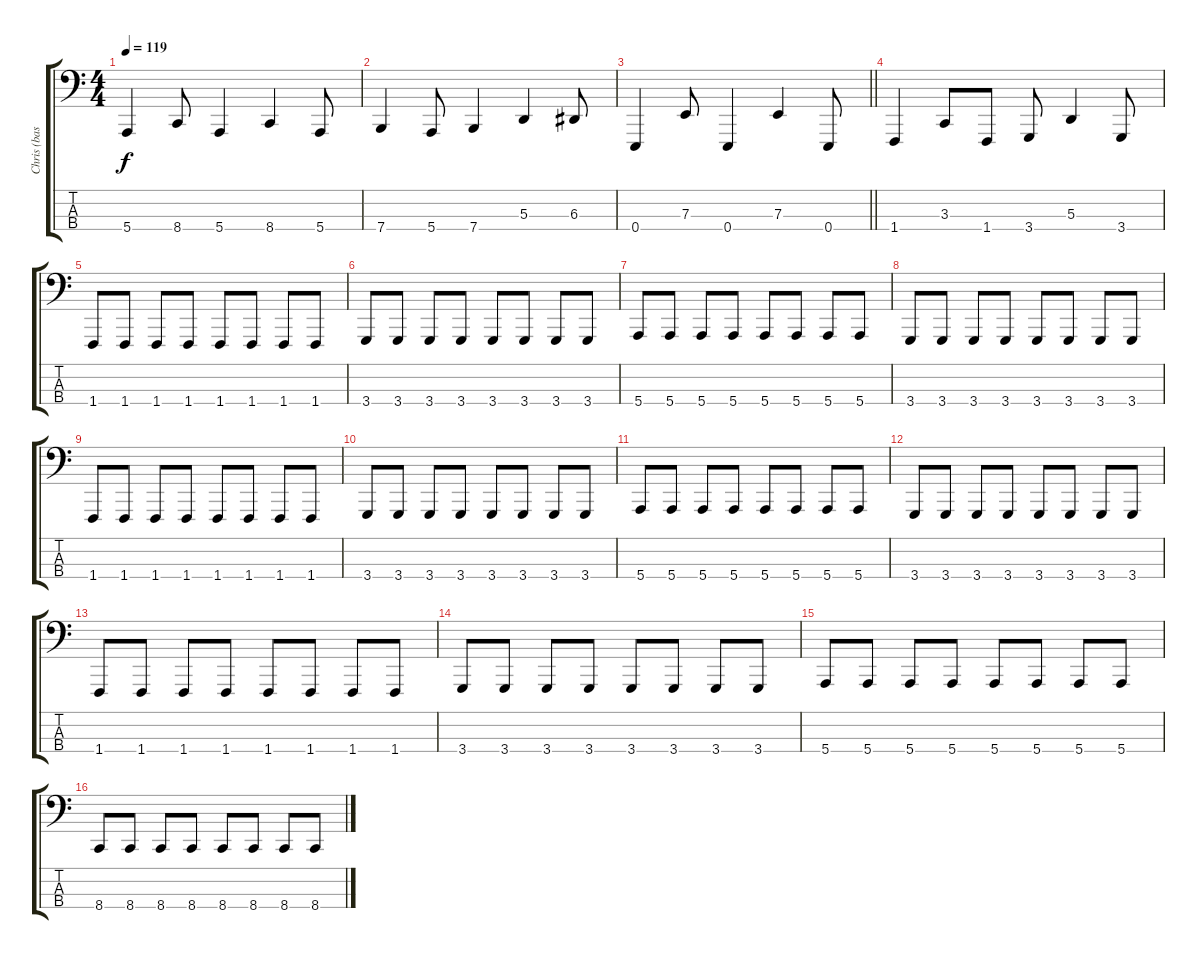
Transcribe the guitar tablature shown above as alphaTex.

\track ("Chris (bass)" "Chris (bas") {instrument lead2sawtooth}
\staff {score tabs}
\tuning (G2 D2 A1 E1) {hide}
\ts (4 4)
\tempo 119
\clef f4
\ks c
5.4.4{dy f} 8.4.8 5.4.4 8.4.4 5.4.8 |
7.4.4 5.4.8 7.4.4 5.3.4 6.3.8 |
\barLineRight lightlight
0.4.4 7.3.8 0.4.4 7.3.4 0.4.8 |
1.4.4 3.3.8 1.4.8 3.4.8 5.3.4 3.4.8 |
1.4.8 1.4.8 1.4.8 1.4.8 1.4.8 1.4.8 1.4.8 1.4.8 |
3.4.8 3.4.8 3.4.8 3.4.8 3.4.8 3.4.8 3.4.8 3.4.8 |
5.4.8 5.4.8 5.4.8 5.4.8 5.4.8 5.4.8 5.4.8 5.4.8 |
3.4.8 3.4.8 3.4.8 3.4.8 3.4.8 3.4.8 3.4.8 3.4.8 |
1.4.8 1.4.8 1.4.8 1.4.8 1.4.8 1.4.8 1.4.8 1.4.8 |
3.4.8 3.4.8 3.4.8 3.4.8 3.4.8 3.4.8 3.4.8 3.4.8 |
5.4.8 5.4.8 5.4.8 5.4.8 5.4.8 5.4.8 5.4.8 5.4.8 |
3.4.8 3.4.8 3.4.8 3.4.8 3.4.8 3.4.8 3.4.8 3.4.8 |
1.4.8 1.4.8 1.4.8 1.4.8 1.4.8 1.4.8 1.4.8 1.4.8 |
3.4.8 3.4.8 3.4.8 3.4.8 3.4.8 3.4.8 3.4.8 3.4.8 |
5.4.8 5.4.8 5.4.8 5.4.8 5.4.8 5.4.8 5.4.8 5.4.8 |
8.4.8 8.4.8 8.4.8 8.4.8 8.4.8 8.4.8 8.4.8 8.4.8
